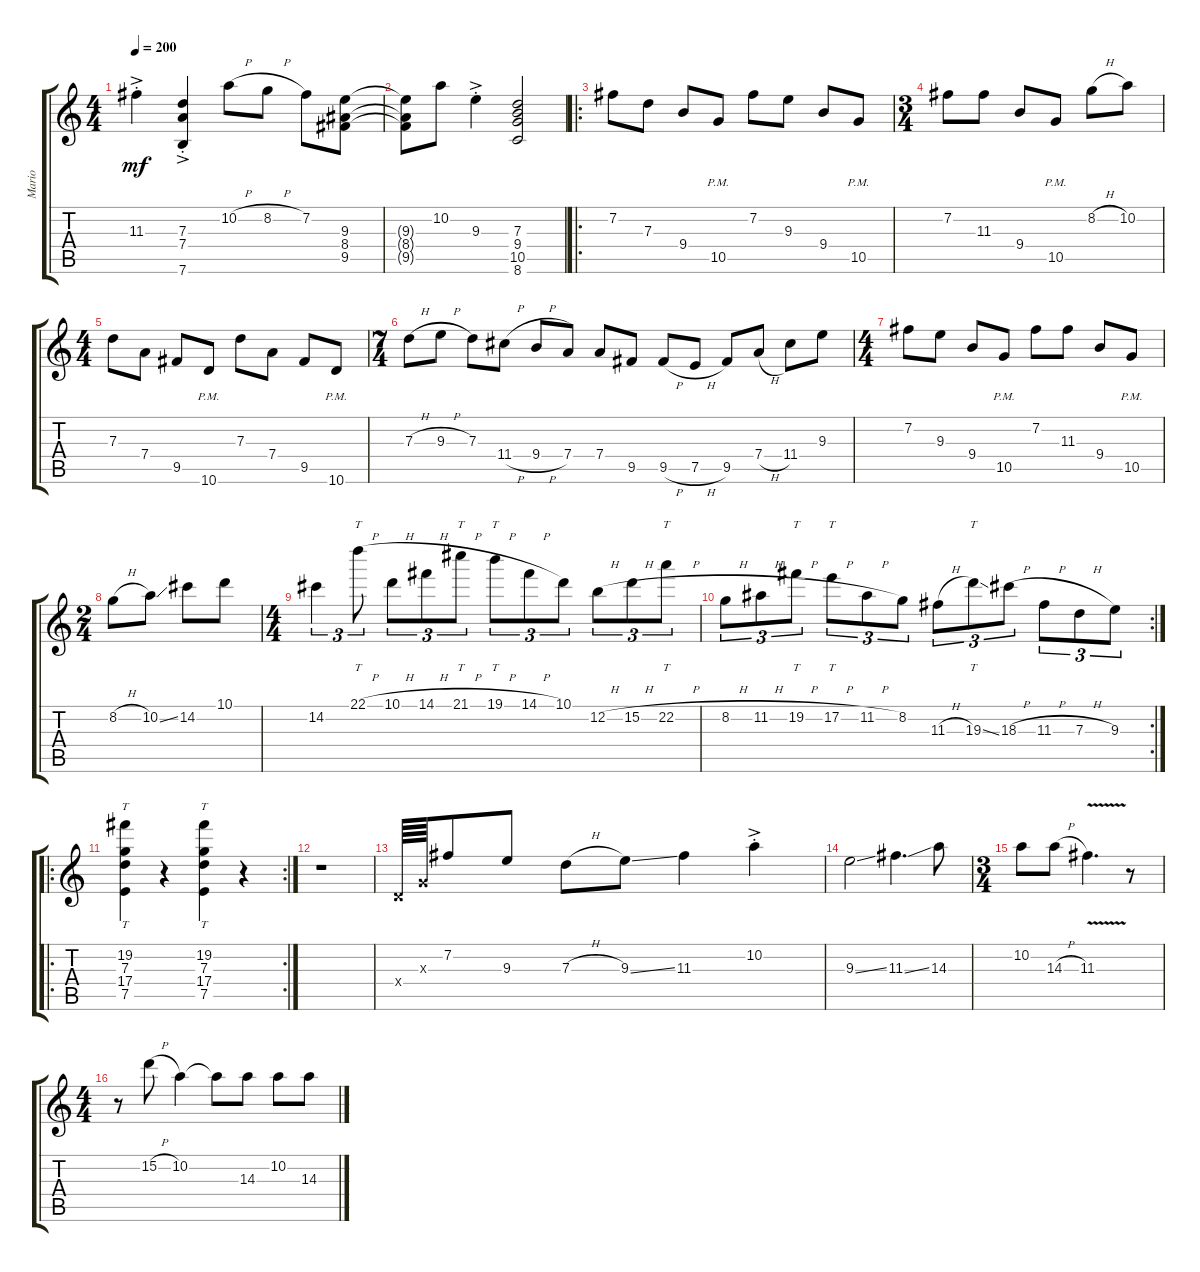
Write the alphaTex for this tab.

\track ("Mario" "Mario") {instrument electricguitarclean}
\staff {score tabs}
\tuning (E4 B3 G3 D3 A2 E2) {hide}
\ts (4 4)
\tempo 200
\clef g2
\ks c
11.3{ac st}.4{dy mf} (7.3{ac st} 7.4{ac st} 7.6{ac st}).4 10.2{h}.8 8.2{h}.8 7.2.8 (9.3 8.4 9.5).8 |
(9.3{t} 8.4{t} 9.5{t}).8 10.2.8 9.3{ac st}.4 (7.3 9.4 10.5 8.6).2 |
\ro
7.2.8 7.3.8 9.4.8 10.5{pm}.8 7.2.8 9.3.8 9.4.8 10.5{pm}.8 |
\ts (3 4)
7.2.8 11.3.8 9.4.8 10.5{pm}.8 8.2{h}.8 10.2.8 |
\ts (4 4)
7.3.8 7.4.8 9.5.8 10.6{pm}.8 7.3.8 7.4.8 9.5.8 10.6{pm}.8 |
\ts (7 4)
7.3{h}.8 9.3{h}.8 7.3.8 11.4{h}.8 9.4{h}.8 7.4.8 7.4.8 9.5.8 9.5{h}.8 7.5{h}.8 9.5.8 7.4{h}.8 11.4.8 9.3.8 |
\ts (4 4)
7.2.8 9.3.8 9.4.8 10.5{pm}.8 7.2.8 11.3.8 9.4.8 10.5{pm}.8 |
\ts (2 4)
8.2{h}.8 10.2{ss}.8 14.2.8 10.1.8 |
\ts (4 4)
14.2.4{tu (3 2)} 22.1{h}.8{tt tu (3 2)} 10.1{h}.8{tu (3 2)} 14.1{h}.8{tu (3 2)} 21.1{h}.8{tt tu (3 2)} 19.1{h}.8{tt tu (3 2)} 14.1{h}.8{tu (3 2)} 10.1.8{tu (3 2)} 12.2{h}.8{tu (3 2)} 15.2{h}.8{tu (3 2)} 22.2{h}.8{tt tu (3 2)} |
\rc 2
8.2{h}.8{tu (3 2)} 11.2{h}.8{tu (3 2)} 19.2{h}.8{tt tu (3 2)} 17.2{h}.8{tt tu (3 2)} 11.2{h}.8{tu (3 2)} 8.2.8{tu (3 2)} 11.3{h}.8{tu (3 2)} 19.3{ss}.8{tt tu (3 2)} 18.3{h}.8{tu (3 2)} 11.3{h}.8{tu (3 2)} 7.3{h}.8{tu (3 2)} 9.3.8{tu (3 2)} |
\ro
\rc 2
(19.2 7.3 17.4 7.5).4{tt} r.4 (19.2 7.3 17.4 7.5).4{tt} r.4 |
r.1 |
0.4{x}.64 0.3{x}.64 7.2.8 9.3.8 7.3{h}.8 9.3{ss}.8 11.3.4 10.2{ac st}.4 |
9.3{ss}.2 11.3{ss}.4{d} 14.3.8 |
\ts (3 4)
10.2.8 14.3{h}.8 11.3{v}.4{d} r.8 |
\ts (4 4)
r.8 15.2{h}.8 10.2.4 10.2{t}.8 14.3.8 10.2.8 14.3.8
